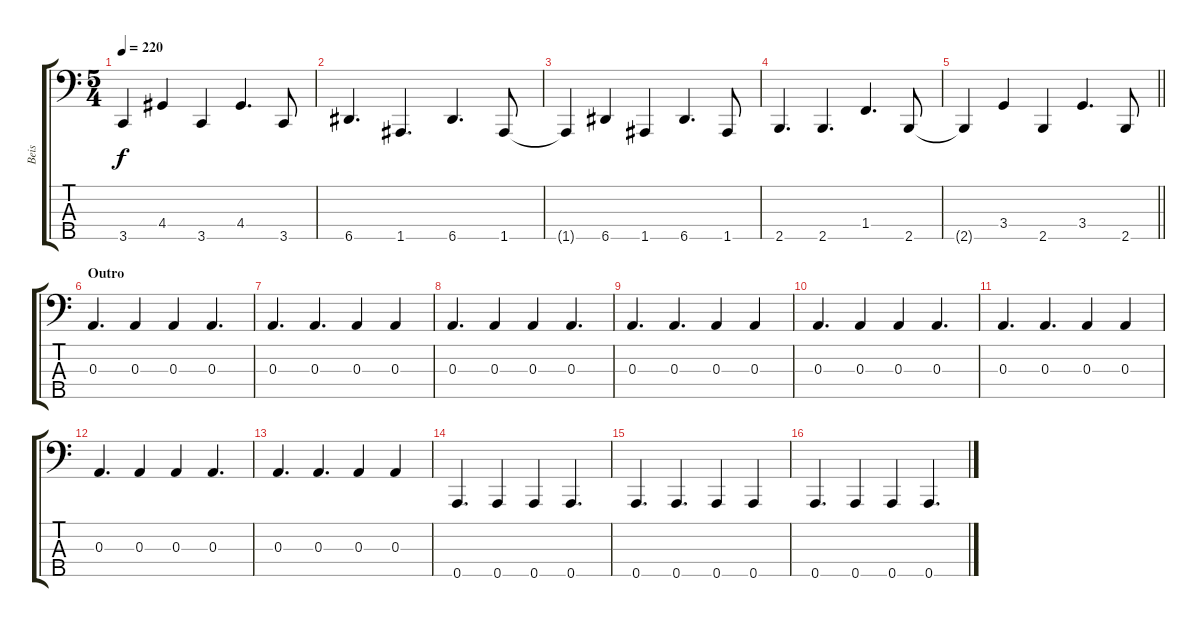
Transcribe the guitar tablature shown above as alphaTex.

\track ("Beis" "Beis") {instrument slapbass2}
\staff {score tabs}
\tuning (G2 D2 A1 E1 A0) {hide}
\ts (5 4)
\tempo 220
\clef f4
\ks c
3.5{t}.4{dy f} 4.4.4 3.5.4 4.4.4{d} 3.5.8 |
6.5.4{d} 1.5.4{d} 6.5.4{d} 1.5.8 |
1.5{t}.4 6.5.4 1.5.4 6.5.4{d} 1.5.8 |
2.5.4{d} 2.5.4{d} 1.4.4{d} 2.5.8 |
\barLineRight lightlight
2.5{t}.4 3.4.4 2.5.4 3.4.4{d} 2.5.8 |
\section ("" "Outro")
0.3.4{d} 0.3.4 0.3.4 0.3.4{d} |
0.3.4{d} 0.3.4{d} 0.3.4 0.3.4 |
0.3.4{d} 0.3.4 0.3.4 0.3.4{d} |
0.3.4{d} 0.3.4{d} 0.3.4 0.3.4 |
0.3.4{d} 0.3.4 0.3.4 0.3.4{d} |
0.3.4{d} 0.3.4{d} 0.3.4 0.3.4 |
0.3.4{d} 0.3.4 0.3.4 0.3.4{d} |
0.3.4{d} 0.3.4{d} 0.3.4 0.3.4 |
0.5.4{d} 0.5.4 0.5.4 0.5.4{d} |
0.5.4{d} 0.5.4{d} 0.5.4 0.5.4 |
0.5.4{d} 0.5.4 0.5.4 0.5.4{d}
